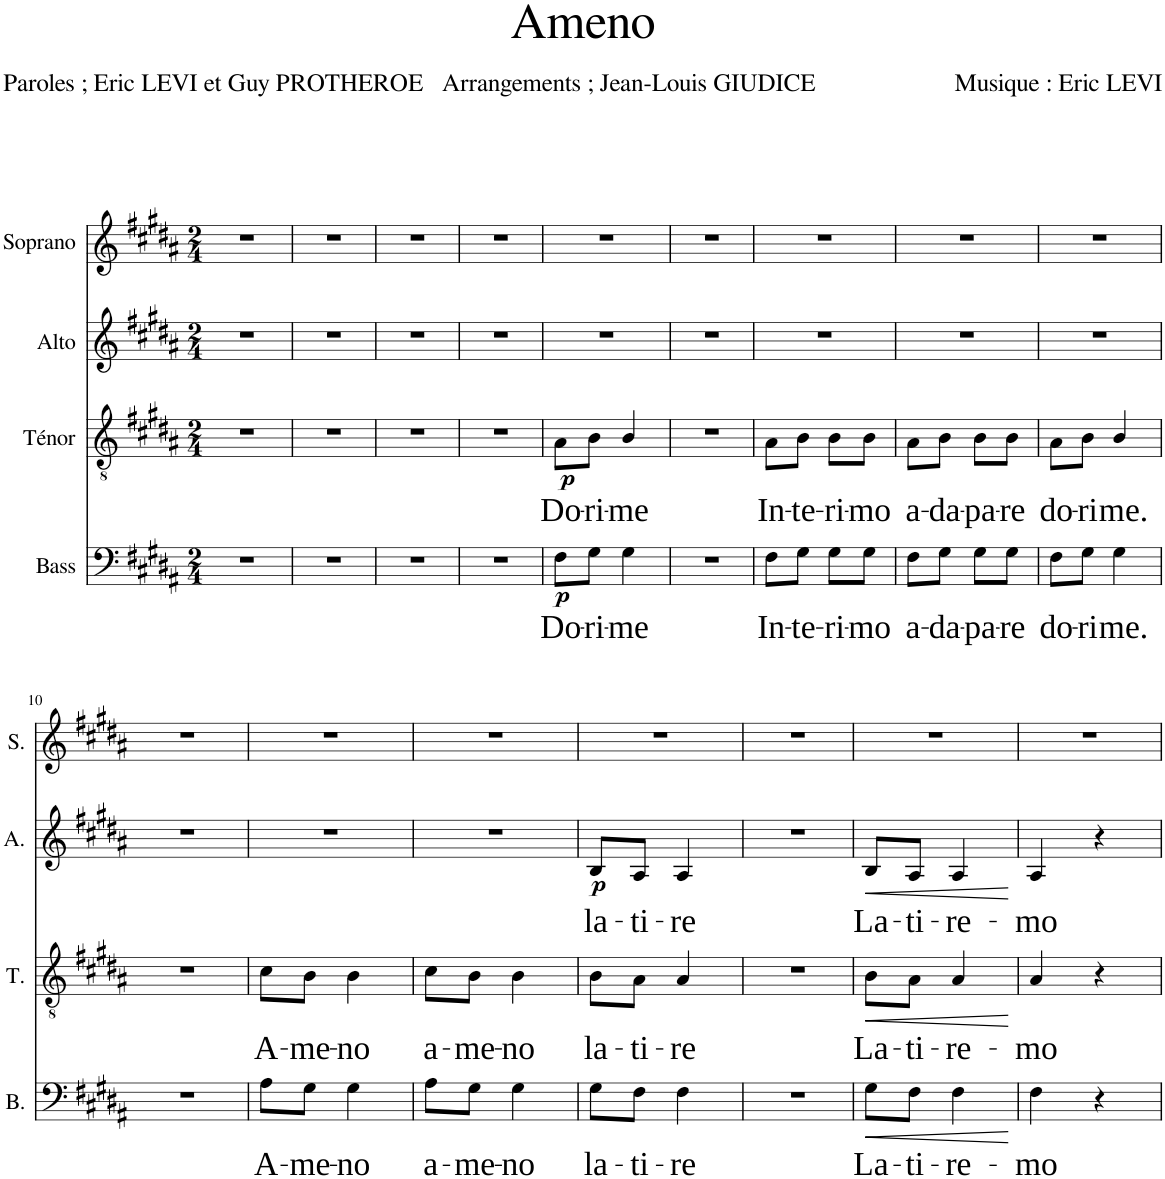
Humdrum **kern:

**kern	**text	**dynam	**kern	**text	**dynam	**kern	**text	**dynam	**kern
*part4	*part4	*part4	*part3	*part3	*part3	*part2	*part2	*part2	*part1
*staff4	*staff4	*staff4	*staff3	*staff3	*staff3	*staff2	*staff2	*staff2	*staff1
*I"Bass	*	*	*I"Ténor	*	*	*I"Alto	*	*	*I"Soprano
*I'B.	*	*	*I'T.	*	*	*I'A.	*	*	*I'S.
*clefF4	*	*	*clefGv2	*	*	*clefG2	*	*	*clefG2
*k[f#c#g#d#a#]	*	*	*k[f#c#g#d#a#]	*	*	*k[f#c#g#d#a#]	*	*	*k[f#c#g#d#a#]
*M2/4	*	*	*M2/4	*	*	*M2/4	*	*	*M2/4
=1	=1	=1	=1	=1	=1	=1	=1	=1	=1
2r	.	.	2r	.	.	2r	.	.	2r
=2	=2	=2	=2	=2	=2	=2	=2	=2	=2
2r	.	.	2r	.	.	2r	.	.	2r
=3	=3	=3	=3	=3	=3	=3	=3	=3	=3
2r	.	.	2r	.	.	2r	.	.	2r
=4	=4	=4	=4	=4	=4	=4	=4	=4	=4
2r	.	.	2r	.	.	2r	.	.	2r
=5	=5	=5	=5	=5	=5	=5	=5	=5	=5
!	!LO:LY:b	!LO:DY:b	!	!LO:LY:b	!LO:DY:b	!	!	!	!
8F#\L	Do-	p	8A#\L	Do-	p	2r	.	.	2r
!	!LO:LY:b	!	!	!LO:LY:b	!	!	!	!	!
8G#\J	-ri-	.	8B\J	-ri-	.	.	.	.	.
!	!LO:LY:b	!	!	!LO:LY:b	!	!	!	!	!
4G#\	-me	.	4B/	-me	.	.	.	.	.
=6	=6	=6	=6	=6	=6	=6	=6	=6	=6
2r	.	.	2r	.	.	2r	.	.	2r
=7	=7	=7	=7	=7	=7	=7	=7	=7	=7
!	!LO:LY:b	!	!	!LO:LY:b	!	!	!	!	!
8F#\L	In-	.	8A#\L	In-	.	2r	.	.	2r
!	!LO:LY:b	!	!	!LO:LY:b	!	!	!	!	!
8G#\J	-te-	.	8B\J	-te-	.	.	.	.	.
!	!LO:LY:b	!	!	!LO:LY:b	!	!	!	!	!
8G#\L	-ri-	.	8B\L	-ri-	.	.	.	.	.
!	!LO:LY:b	!	!	!LO:LY:b	!	!	!	!	!
8G#\J	-mo	.	8B\J	-mo	.	.	.	.	.
=8	=8	=8	=8	=8	=8	=8	=8	=8	=8
!	!LO:LY:b	!	!	!LO:LY:b	!	!	!	!	!
8F#\L	a-	.	8A#\L	a-	.	2r	.	.	2r
!	!LO:LY:b	!	!	!LO:LY:b	!	!	!	!	!
8G#\J	-da-	.	8B\J	-da-	.	.	.	.	.
!	!LO:LY:b	!	!	!LO:LY:b	!	!	!	!	!
8G#\L	-pa-	.	8B\L	-pa-	.	.	.	.	.
!	!LO:LY:b	!	!	!LO:LY:b	!	!	!	!	!
8G#\J	-re	.	8B\J	-re	.	.	.	.	.
=9	=9	=9	=9	=9	=9	=9	=9	=9	=9
!	!LO:LY:b	!	!	!LO:LY:b	!	!	!	!	!
8F#\L	do-	.	8A#\L	do-	.	2r	.	.	2r
!	!LO:LY:b	!	!	!LO:LY:b	!	!	!	!	!
8G#\J	-ri	.	8B\J	-ri	.	.	.	.	.
!	!LO:LY:b	!	!	!LO:LY:b	!	!	!	!	!
4G#\	me.	.	4B/	me.	.	.	.	.	.
!!LO:LB:g=z
=10	=10	=10	=10	=10	=10	=10	=10	=10	=10
2r	.	.	2r	.	.	2r	.	.	2r
=11	=11	=11	=11	=11	=11	=11	=11	=11	=11
!	!LO:LY:b	!	!	!LO:LY:b	!	!	!	!	!
8A#\L	A-	.	8c#\L	A-	.	2r	.	.	2r
!	!LO:LY:b	!	!	!LO:LY:b	!	!	!	!	!
8G#\J	-me-	.	8B\J	-me-	.	.	.	.	.
!	!LO:LY:b	!	!	!LO:LY:b	!	!	!	!	!
4G#\	-no	.	4B\	-no	.	.	.	.	.
=12	=12	=12	=12	=12	=12	=12	=12	=12	=12
!	!LO:LY:b	!	!	!LO:LY:b	!	!	!	!	!
8A#\L	a-	.	8c#\L	a-	.	2r	.	.	2r
!	!LO:LY:b	!	!	!LO:LY:b	!	!	!	!	!
8G#\J	-me-	.	8B\J	-me-	.	.	.	.	.
!	!LO:LY:b	!	!	!LO:LY:b	!	!	!	!	!
4G#\	-no	.	4B\	-no	.	.	.	.	.
=13	=13	=13	=13	=13	=13	=13	=13	=13	=13
!	!LO:LY:b	!	!	!LO:LY:b	!	!	!LO:LY:b	!LO:DY:b	!
8G#\L	la-	.	8B\L	la-	.	8B/L	la-	p	2r
!	!LO:LY:b	!	!	!LO:LY:b	!	!	!LO:LY:b	!	!
8F#\J	-ti-	.	8A#\J	-ti-	.	8A#/J	-ti-	.	.
!	!LO:LY:b	!	!	!LO:LY:b	!	!	!LO:LY:b	!	!
4F#\	-re	.	4A#/	-re	.	4A#/	-re	.	.
=14	=14	=14	=14	=14	=14	=14	=14	=14	=14
2r	.	.	2r	.	.	2r	.	.	2r
=15	=15	=15	=15	=15	=15	=15	=15	=15	=15
!	!LO:LY:b	!LO:HP:b	!	!LO:LY:b	!LO:HP:b	!	!LO:LY:b	!LO:HP:b	!
8G#\L	La-	<	8B\L	La-	<	8B/L	La-	<	2r
!	!LO:LY:b	!	!	!LO:LY:b	!	!	!LO:LY:b	!	!
8F#\J	-ti-	.	8A#\J	-ti-	.	8A#/J	-ti-	.	.
!	!LO:LY:b	!	!	!LO:LY:b	!	!	!LO:LY:b	!	!
4F#\	-re-	.	4A#/	-re-	.	4A#/	-re-	.	.
.	.	[	.	.	[	.	.	[	.
=16	=16	=16	=16	=16	=16	=16	=16	=16	=16
!	!LO:LY:b	!	!	!LO:LY:b	!	!	!LO:LY:b	!	!
4F#\	-mo	.	4A#/	-mo	.	4A#/	-mo	.	2r
4r	.	.	4r	.	.	4r	.	.	.
=	=	=	=	=	=	=	=	=	=
*-	*-	*-	*-	*-	*-	*-	*-	*-	*-
